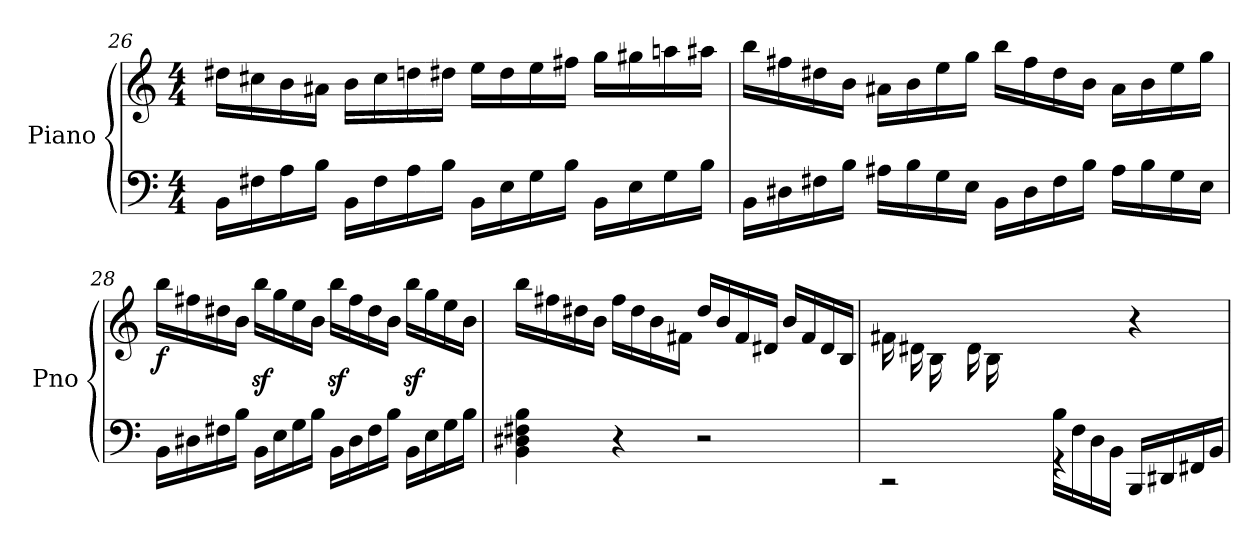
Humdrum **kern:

**kern	**kern	**dynam
*part1	*part1	*part1
*staff2	*staff1	*staff1/2
*I"Piano	*	*
*I'Pno	*	*
!!LO:LB:g=z
*clefF4	*clefG2	*
*k[]	*k[]	*
*M4/4	*M4/4	*
=26	=26	=26
16BB\LL	16dd#X\LL	.
16F#X\	16cc#X\	.
16A\	16b\	.
16B\JJ	16a#X\JJ	.
16BB\LL	16b\LL	.
16F#\	16cc#\	.
16A\	16ddn\	.
16B\JJ	16dd#X\JJ	.
16BB\LL	16ee\LL	.
16E\	16dd#\	.
16G\	16ee\	.
16B\JJ	16ff#X\JJ	.
16BB\LL	16gg\LL	.
16E\	16gg#X\	.
16G\	16aan\	.
16B\JJ	16aa#X\JJ	.
=27	=27	=27
!	!	!LO:DY:b
16BB\LL	16bb\LL	other-dynamics
16D#X\	16ff#X\	.
16F#X\	16dd#X\	.
16B\JJ	16b\JJ	.
16A#X\LL	16a#X\LL	.
16B\	16b\	.
16G\	16ee\	.
16E\JJ	16gg\JJ	.
16BB\LL	16bb\LL	.
16D#\	16ff#\	.
16F#\	16dd#\	.
16B\JJ	16b\JJ	.
16A#\LL	16a#\LL	.
16B\	16b\	.
16G\	16ee\	.
16E\JJ	16gg\JJ	.
!!LO:LB:g=z
=28	=28	=28
!	!	!LO:DY:b
16BB\LL	16bb\LL	f
16D#X\	16ff#X\	.
16F#X\	16dd#X\	.
16B\JJ	16b\JJ	.
16BB\LL	16bbz<\LL	.
16E\	16gg\	.
16G\	16ee\	.
16B\JJ	16b\JJ	.
16BB\LL	16bbz<\LL	.
16D#\	16ff#\	.
16F#\	16dd#\	.
16B\JJ	16b\JJ	.
16BB\LL	16bbz<\LL	.
16E\	16gg\	.
16G\	16ee\	.
16B\JJ	16b\JJ	.
=29	=29	=29
4BB\ 4D#X\ 4F#X\ 4B\	16bb\LL	.
.	16ff#X\	.
.	16dd#X\	.
.	16b\JJ	.
4r	16ff#\LL	.
.	16dd#\	.
.	16b\	.
.	16f#X\JJ	.
2r	16dd#/LL	.
.	16b/	.
.	16f#/	.
.	16d#X/JJ	.
.	16b/LL	.
.	16f#/	.
.	16d#/	.
.	16B/JJ	.
!!LO:PB:g=z
=30	=30	=30
*^	*	*
8.ryy	2r	16f#X\LL	.
.	.	16d#X\	.
.	.	16B\	.
16F#X/JJ	.	16ryy	.
8ryy	.	16d#\LL	.
.	.	16B\	.
16F#/	.	4.ryy	.
16D#X/JJ	.	.	.
16B\LL	4rGG	.	.
16F#\	.	.	.
16D#\	.	.	.
16BB\JJ	.	.	.
4ryy	16BBB/LL	4r	.
.	16DD#X/	.	.
.	16FF#X/	.	.
.	16BB/JJ	.	.
*v	*v	*	*
=	=	=
*-	*-	*-
